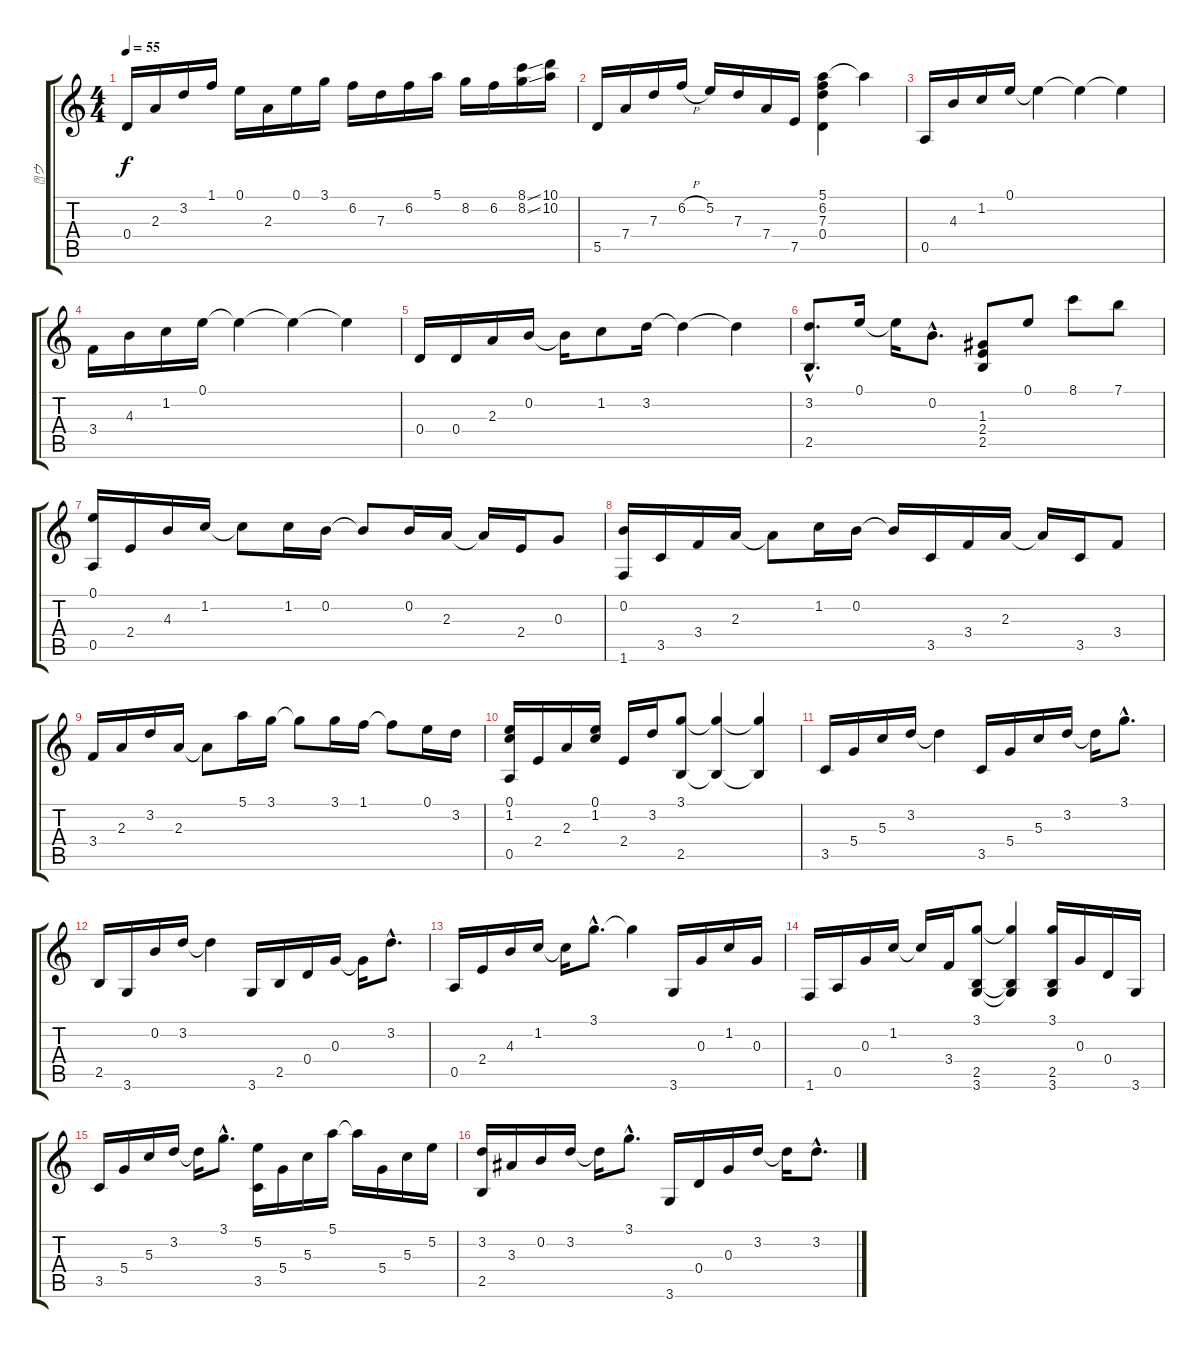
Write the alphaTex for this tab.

\track ("ウ" "ウ") {instrument electricguitarclean}
\staff {score tabs}
\tuning (E4 B3 G3 D3 A2 E2) {hide}
\ts (4 4)
\tempo 55
\clef g2
\ks c
0.4.16{dy f instrument electricguitarclean} 2.3.16 3.2.16 1.1.16 0.1.16 2.3.16 0.1.16 3.1.16 6.2.16 7.3.16 6.2.16 5.1.16 8.2.16 6.2.16 (8.1{ss} 8.2{ss}).16 (10.1 10.2).16 |
5.5.16 7.4.16 7.3.16 6.2{h}.16 5.2.16 7.3.16 7.4.16 7.5.16 (5.1 6.2 7.3 0.4).4 5.1{t}.4 |
0.5.16 4.3.16 1.2.16 0.1.16 0.1{t}.4 0.1{t}.4 0.1{t}.4 |
3.4.16 4.3.16 1.2.16 0.1.16 0.1{t}.4 0.1{t}.4 0.1{t}.4 |
0.4.16 0.4.16 2.3.16 0.2.16 0.2{t}.16 1.2.8 3.2.16 3.2{t}.4 3.2{t}.4 |
(3.2{hac} 2.5{hac}).8{d} 0.1.16 0.1{t}.16 0.2{hac}.8{d} (1.3 2.4 2.5).8 0.1.8 8.1.8 7.1.8 |
(0.1 0.5).16 2.4.16 4.3.16 1.2.16 1.2{t}.8 1.2.16 0.2.16 0.2{t}.8 0.2.16 2.3.16 2.3{t}.16 2.4.16 0.3.8 |
(0.2 1.6).16 3.5.16 3.4.16 2.3.16 2.3{t}.8 1.2.16 0.2.16 0.2{t}.16 3.5.16 3.4.16 2.3.16 2.3{t}.16 3.5.16 3.4.8 |
3.4.16 2.3.16 3.2.16 2.3.16 2.3{t}.8 5.1.16 3.1.16 3.1{t}.8 3.1.16 1.1.16 1.1{t}.8 0.1.16 3.2.16 |
(0.1 1.2 0.5).16 2.4.16 2.3.16 (0.1 1.2).16 2.4.16 3.2.16 (3.1 2.5).8 (3.1{t} 2.5{t}).4 (3.1{t} 2.5{t}).4 |
3.5.16 5.4.16 5.3.16 3.2.16 3.2{t}.4 3.5.16 5.4.16 5.3.16 3.2.16 3.2{t}.16 3.1{hac}.8{d} |
2.5.16 3.6.16 0.2.16 3.2.16 3.2{t}.4 3.6.16 2.5.16 0.4.16 0.3.16 0.3{t}.16 3.2{hac}.8{d} |
0.5.16 2.4.16 4.3.16 1.2.16 1.2{t}.16 3.1{hac}.8{d} 3.1{t}.4 3.6.16 0.3.16 1.2.16 0.3.16 |
1.6.16 0.5.16 0.3.16 1.2.16 1.2{t}.16 3.4.16 (3.1 2.5 3.6).8 (3.1{t} 2.5{t} 3.6{t}).4 (3.1 2.5 3.6).16 0.3.16 0.4.16 3.6.16 |
3.5.16 5.4.16 5.3.16 3.2.16 3.2{t}.16 3.1{hac}.8{d} (5.2 3.5).16 5.4.16 5.3.16 5.1.16 5.1{t}.16 5.4.16 5.3.16 5.2.16 |
(3.2 2.5).16 3.3.16 0.2.16 3.2.16 3.2{t}.16 3.1{hac}.8{d} 3.6.16 0.4.16 0.3.16 3.2.16 3.2{t}.16 3.2{hac}.8{d}
